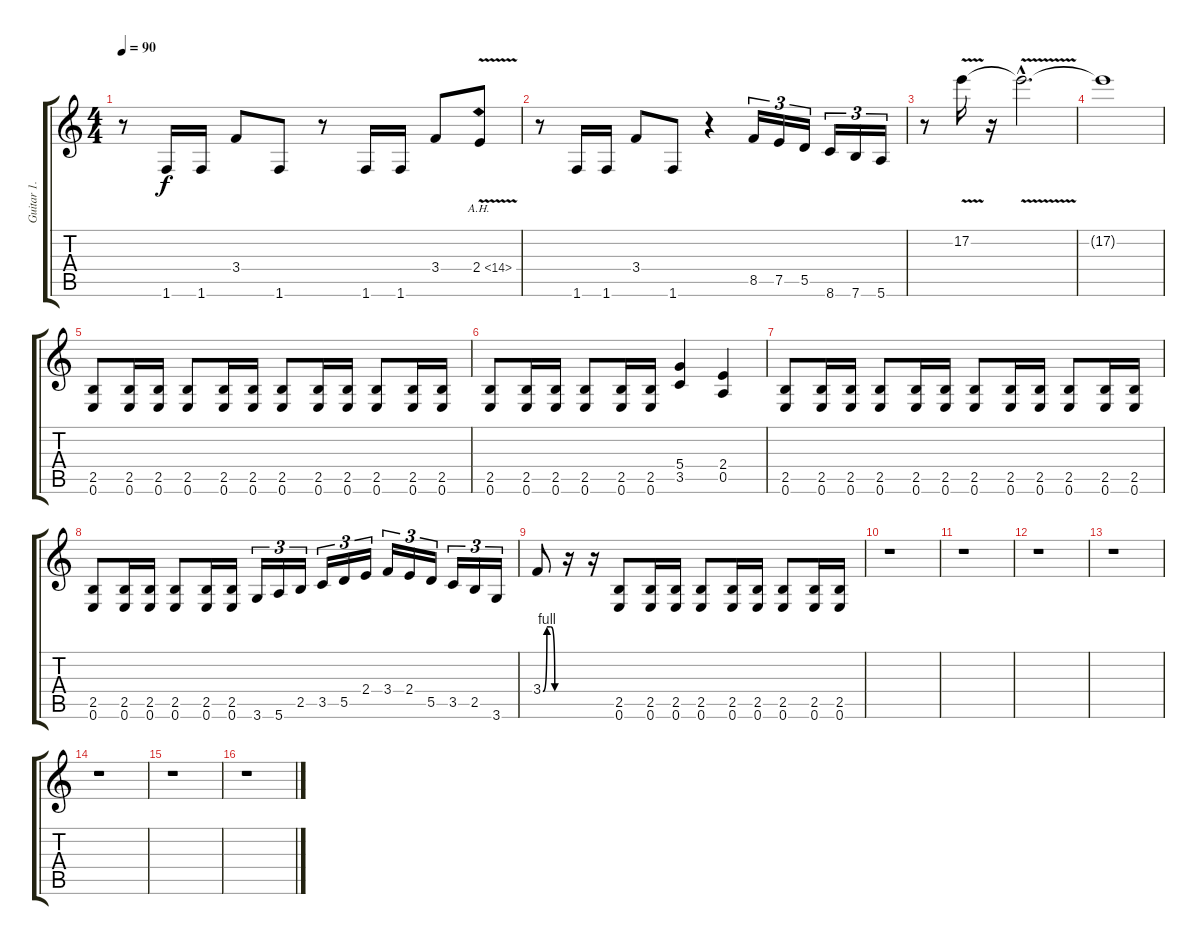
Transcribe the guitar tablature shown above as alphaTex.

\track ("Guitar 1." "Guitar 1.") {instrument overdrivenguitar}
\staff {score tabs}
\tuning (E4 B3 G3 D3 A2 E2) {hide}
\ts (4 4)
\tempo 90
\clef g2
\ks c
r.8{dy f} 1.6.16 1.6.16 3.4.8 1.6.8 r.8 1.6.16 1.6.16 3.4.8 2.4{ah 12 v}.8 |
r.8 1.6.16 1.6.16 3.4.8 1.6.8 r.4 8.5.16{tu (3 2)} 7.5.16{tu (3 2)} 5.5.16{tu (3 2)} 8.6.16{tu (3 2)} 7.6.16{tu (3 2)} 5.6.16{tu (3 2)} |
r.8 17.2{v}.16 r.16 17.2{hac t}.2{d} |
17.2{t}.1 |
(2.5 0.6).8 (2.5 0.6).16 (2.5 0.6).16 (2.5 0.6).8 (2.5 0.6).16 (2.5 0.6).16 (2.5 0.6).8 (2.5 0.6).16 (2.5 0.6).16 (2.5 0.6).8 (2.5 0.6).16 (2.5 0.6).16 |
(2.5 0.6).8 (2.5 0.6).16 (2.5 0.6).16 (2.5 0.6).8 (2.5 0.6).16 (2.5 0.6).16 (5.4 3.5).4 (2.4 0.5).4 |
(2.5 0.6).8 (2.5 0.6).16 (2.5 0.6).16 (2.5 0.6).8 (2.5 0.6).16 (2.5 0.6).16 (2.5 0.6).8 (2.5 0.6).16 (2.5 0.6).16 (2.5 0.6).8 (2.5 0.6).16 (2.5 0.6).16 |
(2.5 0.6).8 (2.5 0.6).16 (2.5 0.6).16 (2.5 0.6).8 (2.5 0.6).16 (2.5 0.6).16 3.6.16{tu (3 2)} 5.6.16{tu (3 2)} 2.5.16{tu (3 2)} 3.5.16{tu (3 2)} 5.5.16{tu (3 2)} 2.4.16{tu (3 2)} 3.4.16{tu (3 2)} 2.4.16{tu (3 2)} 5.5.16{tu (3 2)} 3.5.16{tu (3 2)} 2.5.16{tu (3 2)} 3.6.16{tu (3 2)} |
3.4{be (custom 0 0 15 4 30 4 45 0 60 0)}.8 r.16 r.16 (2.5 0.6).8 (2.5 0.6).16 (2.5 0.6).16 (2.5 0.6).8 (2.5 0.6).16 (2.5 0.6).16 (2.5 0.6).8 (2.5 0.6).16 (2.5 0.6).16 |
r.1 |
r.1 |
r.1 |
r.1 |
r.1 |
r.1 |
r.1
